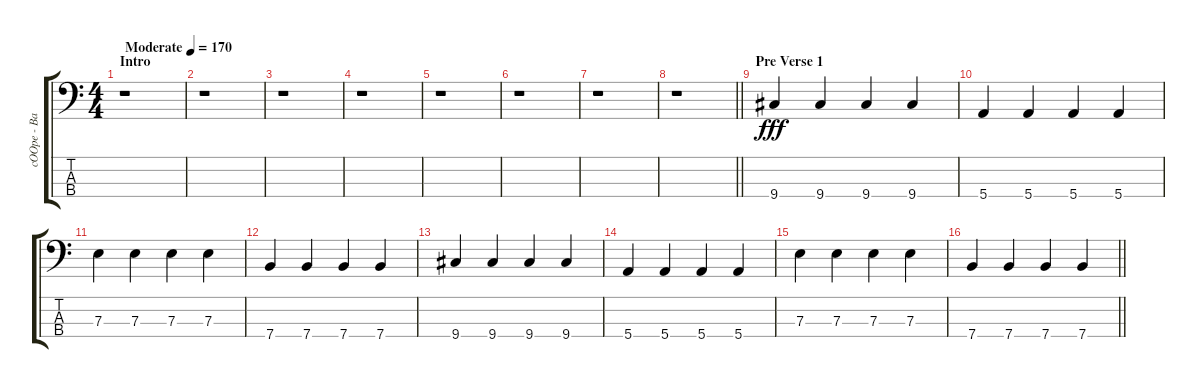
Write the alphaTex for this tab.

\track ("cOOpe - Bass" "cOOpe - Ba") {instrument electricbasspick}
\staff {score tabs}
\tuning (G2 D2 A1 E1) {hide}
\ts (4 4)
\section ("" "Intro")
\tempo (170 "Moderate")
\clef f4
\ks c
r.1{dy fff instrument electricbasspick} |
r.1 |
r.1 |
r.1 |
r.1 |
r.1 |
r.1 |
\barLineRight lightlight
r.1 |
\section ("" "Pre Verse 1")
9.4.4 9.4.4 9.4.4 9.4.4 |
5.4.4 5.4.4 5.4.4 5.4.4 |
7.3.4 7.3.4 7.3.4 7.3.4 |
7.4.4 7.4.4 7.4.4 7.4.4 |
9.4.4 9.4.4 9.4.4 9.4.4 |
5.4.4 5.4.4 5.4.4 5.4.4 |
7.3.4 7.3.4 7.3.4 7.3.4 |
\barLineRight lightlight
7.4.4 7.4.4 7.4.4 7.4.4
